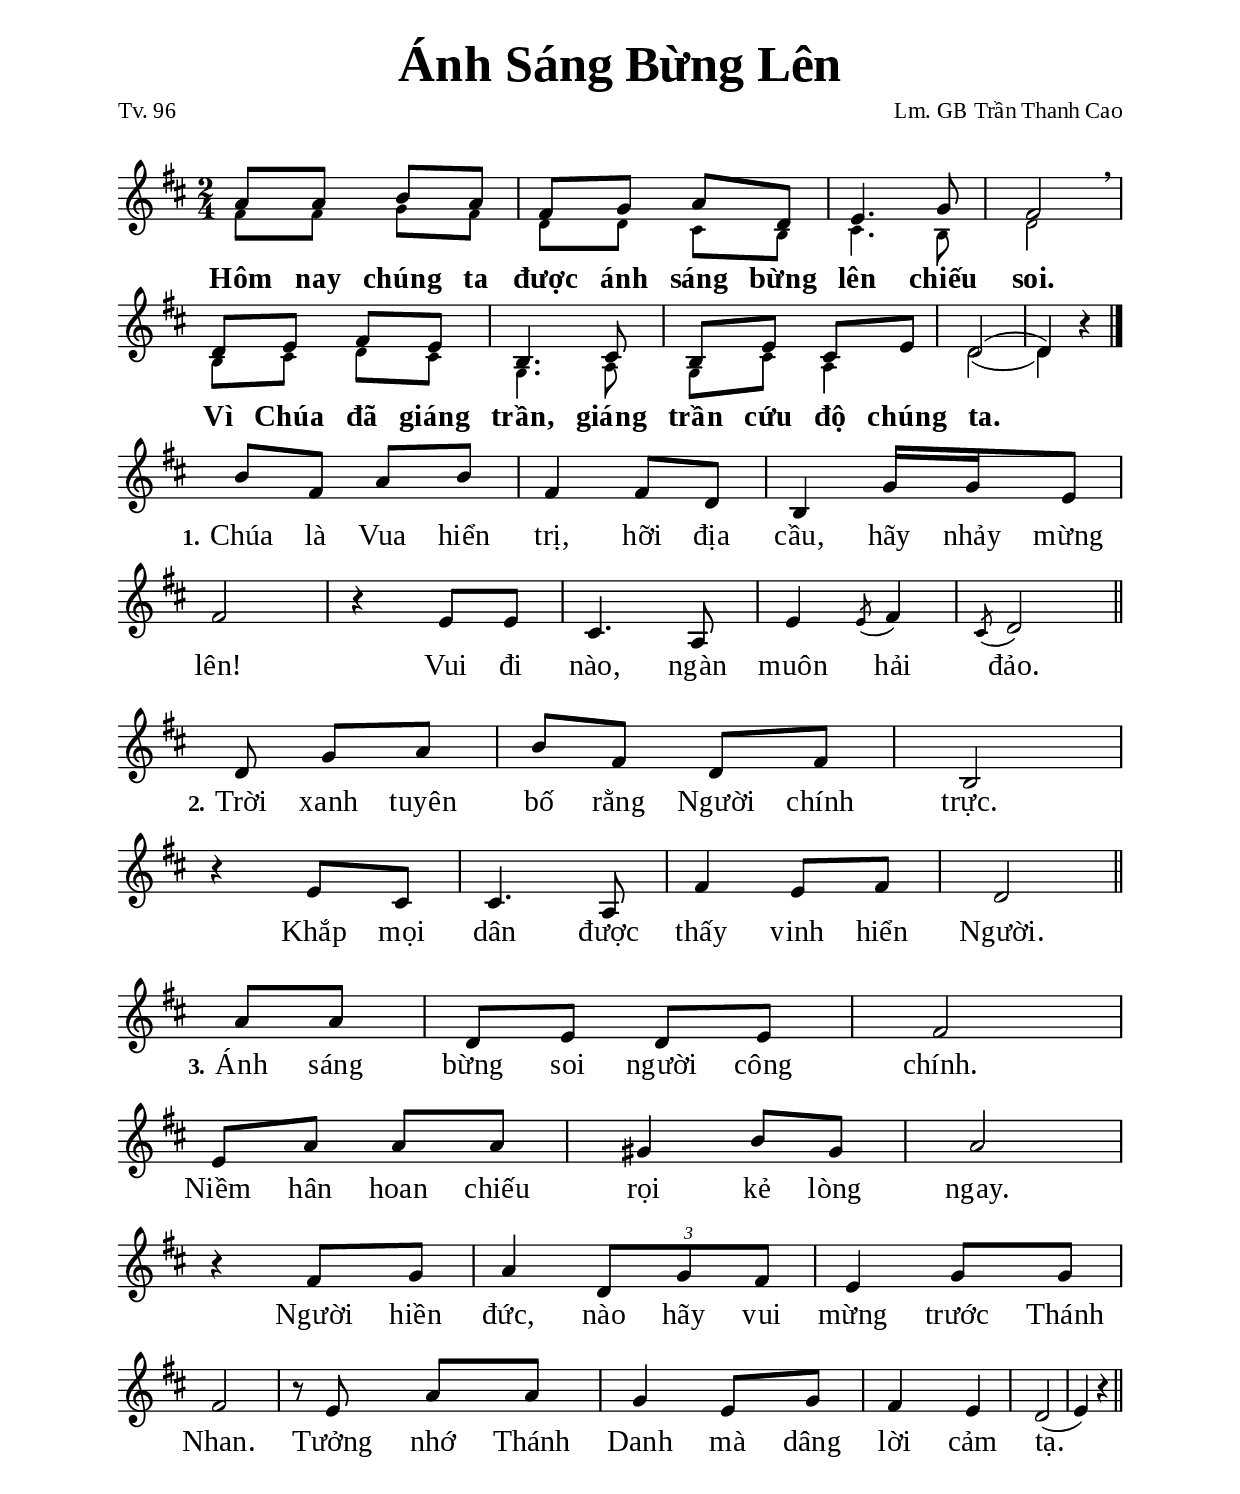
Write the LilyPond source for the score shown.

% Cài đặt chung
\version "2.22.1"
\include "english.ly"

\header {
  title = \markup { \fontsize #3 "Ánh Sáng Bừng Lên" }
  poet = "Tv. 96"
  composer = "Lm. GB Trần Thanh Cao"
  arranger = " "
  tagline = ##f
}

\paper {
  #(set-paper-size "a4")
  top-margin = 10\mm
  bottom-margin = 10\mm
  left-margin = 20\mm
  right-margin = 20\mm
  indent = #0
  #(define fonts
    (make-pango-font-tree
      "Liberation Serif"
      "Liberation Serif"
      "Liberation Serif"
      (/ 20 20)))
  page-count = #1
}

% Nhạc điệp khúc
nhacDiepKhucSop = \relative c'' {
  a8 a b a |
  fs g a d, |
  e4. g8 |
  fs2 \breathe |
  d8 e fs e |
  b4. cs8 |
  b e cs e |
  d2 ( |
  d4) r \bar "|."
}

nhacDiepKhucBas = \relative c' {
  \override NoteHead.font-size = #-2
  fs8 fs g fs |
  d d cs b |
  cs4. b8 |
  d2 |
  b8 cs d cs |
  g4. a8 |
  g cs a4 |
  d2 ( |
  d4) r
}

% Nhạc phiên khúc
nhacPhienKhucMot = \relative c'' {
  b8 fs a b |
  fs4 fs8 d |
  b4 g'16 g e8 |
  fs2 |
  r4 e8 e |
  cs4. a8 |
  e'4 \acciaccatura e8 fs4 |
  \acciaccatura cs8 d2 \bar "||"
}

nhacPhienKhucHai = \relative c' {
  \partial 4. d8 g a |
  b fs d fs |
  b,2 |
  r4 e8 cs |
  cs4. a8 |
  fs'4 e8 fs |
  d2 \bar "||"
}

nhacPhienKhucBa = \relative c'' {
  \partial 4 a8 a |
  d,8 e d e |
  fs2 |
  e8 a a a |
  gs4b8 gs |
  a2 |
  r4 fs8 g |
  a4 \tuplet 3/2 { d,8 g fs } |
  e4 g8 g |
  fs2 |
  r8 e a a |
  g4 e8 g |
  fs4 e |
  d2 ( |
  e4) r \bar "||"
}

% Lời điệp khúc
loiDiepKhuc = \lyricmode {
  Hôm nay chúng ta được ánh sáng bừng lên chiếu soi.
  Vì Chúa đã giáng trần, giáng trần cứu độ chúng ta.
}

% Lời phiên khúc
loiPhienKhucMot = \lyricmode {
  \set stanza = #"1."
  Chúa là Vua hiển trị, hỡi địa cầu, hãy nhảy mừng lên!
  Vui đi nào, ngàn muôn hải đảo.
}

loiPhienKhucHai = \lyricmode {
  \set stanza = #"2."
  Trời xanh tuyên bố rằng Người chính trực.
  Khắp mọi dân được thấy vinh hiển Người.
}

loiPhienKhucBa = \lyricmode {
  \set stanza = #"3."
  Ánh sáng bừng soi người công chính.
  Niềm hân hoan chiếu rọi kẻ lòng ngay.
  Người hiền đức, nào hãy vui mừng trước Thánh Nhan.
  Tưởng nhớ Thánh Danh mà dâng lời cảm tạ.
}

% Dàn trang
\score {
  \new ChoirStaff <<
    \new Staff = diepKhuc \with {
        \consists "Merge_rests_engraver"
        %\magnifyStaff #(magstep +1)
      }
      <<
      \new Voice = beSop {
        \voiceOne \key d \major \time 2/4 \nhacDiepKhucSop
      }
      \new Voice = beBas {
        \voiceTwo \key d \major \time 2/4 \nhacDiepKhucBas
      }
    >>
    \new Lyrics \lyricsto beSop \loiDiepKhuc
  >>
  \layout {
    \override Lyrics.LyricText.font-series = #'bold
    \override Lyrics.LyricText.font-size = #+2.5
    \override Lyrics.LyricSpace.minimum-distance = #2.0
    \override Score.BarNumber.break-visibility = ##(#f #f #f)
    \override Score.SpacingSpanner.uniform-stretching = ##t
  }
}

\score {
  \new ChoirStaff <<
    \new Staff = phienKhuc \with {
        %\magnifyStaff #(magstep +1)
      }
      <<
      \new Voice = beSop {
        \key d \major \time 2/4 \nhacPhienKhucMot
      }
    >>
    \new Lyrics \lyricsto beSop \loiPhienKhucMot
  >>
  \layout {
    \override Staff.TimeSignature.transparent = ##t
    \override Lyrics.LyricText.font-size = #+2.5
    \override Lyrics.LyricSpace.minimum-distance = #3.0
    \override Score.BarNumber.break-visibility = ##(#f #f #f)
    \override Score.SpacingSpanner.uniform-stretching = ##t
  }
}

\score {
  \new ChoirStaff <<
    \new Staff = phienKhuc \with {
        %\magnifyStaff #(magstep +1)
      }
      <<
      \new Voice = beSop {
        \key d \major \time 2/4 \nhacPhienKhucHai
      }
    >>
    \new Lyrics \lyricsto beSop \loiPhienKhucHai
  >>
  \layout {
    \override Staff.TimeSignature.transparent = ##t
    \override Lyrics.LyricText.font-size = #+2.5
    \override Lyrics.LyricSpace.minimum-distance = #3.0
    \override Score.BarNumber.break-visibility = ##(#f #f #f)
    \override Score.SpacingSpanner.uniform-stretching = ##t
  }
}

\score {
  \new ChoirStaff <<
    \new Staff = phienKhuc \with {
        %\magnifyStaff #(magstep +1)
      }
      <<
      \new Voice = beSop {
        \key d \major \time 2/4 \nhacPhienKhucBa
      }
    >>
    \new Lyrics \lyricsto beSop \loiPhienKhucBa
  >>
  \layout {
    \override Staff.TimeSignature.transparent = ##t
    \override Lyrics.LyricText.font-size = #+2.5
    \override Lyrics.LyricSpace.minimum-distance = #3.5
    \override Score.BarNumber.break-visibility = ##(#f #f #f)
    \override Score.SpacingSpanner.uniform-stretching = ##t
  }
}